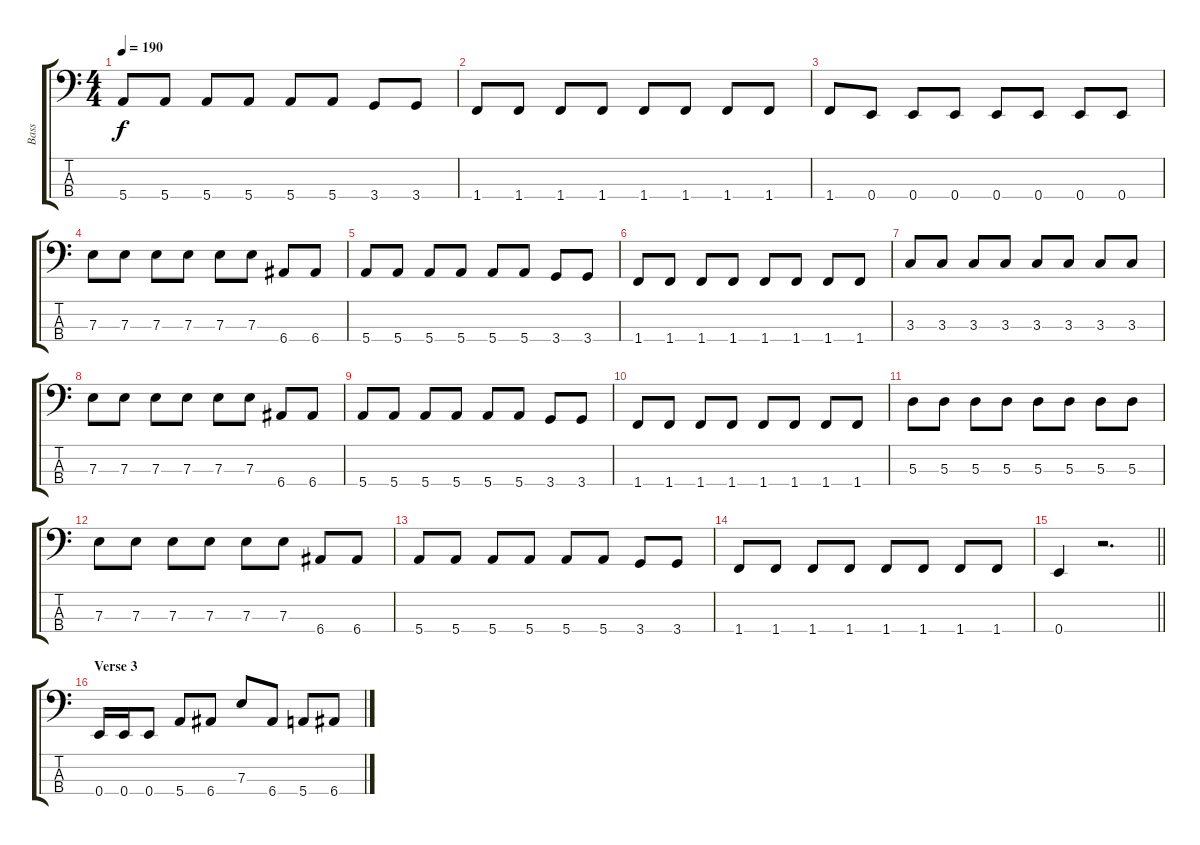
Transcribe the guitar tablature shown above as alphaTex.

\track ("Bass" "Bass") {instrument electricbasspick}
\staff {score tabs}
\tuning (G2 D2 A1 E1) {hide}
\ts (4 4)
\tempo 190
\clef f4
\ks c
5.4.8{dy f} 5.4.8 5.4.8 5.4.8 5.4.8 5.4.8 3.4.8 3.4.8 |
1.4.8 1.4.8 1.4.8 1.4.8 1.4.8 1.4.8 1.4.8 1.4.8 |
1.4.8 0.4.8 0.4.8 0.4.8 0.4.8 0.4.8 0.4.8 0.4.8 |
7.3.8 7.3.8 7.3.8 7.3.8 7.3.8 7.3.8 6.4.8 6.4.8 |
5.4.8 5.4.8 5.4.8 5.4.8 5.4.8 5.4.8 3.4.8 3.4.8 |
1.4.8 1.4.8 1.4.8 1.4.8 1.4.8 1.4.8 1.4.8 1.4.8 |
3.3.8 3.3.8 3.3.8 3.3.8 3.3.8 3.3.8 3.3.8 3.3.8 |
7.3.8 7.3.8 7.3.8 7.3.8 7.3.8 7.3.8 6.4.8 6.4.8 |
5.4.8 5.4.8 5.4.8 5.4.8 5.4.8 5.4.8 3.4.8 3.4.8 |
1.4.8 1.4.8 1.4.8 1.4.8 1.4.8 1.4.8 1.4.8 1.4.8 |
5.3.8 5.3.8 5.3.8 5.3.8 5.3.8 5.3.8 5.3.8 5.3.8 |
7.3.8 7.3.8 7.3.8 7.3.8 7.3.8 7.3.8 6.4.8 6.4.8 |
5.4.8 5.4.8 5.4.8 5.4.8 5.4.8 5.4.8 3.4.8 3.4.8 |
1.4.8 1.4.8 1.4.8 1.4.8 1.4.8 1.4.8 1.4.8 1.4.8 |
\barLineRight lightlight
0.4.4 r.2{d} |
\section ("" "Verse 3")
0.4.16 0.4.16 0.4.8 5.4.8 6.4.8 7.3.8 6.4.8 5.4.8 6.4.8
